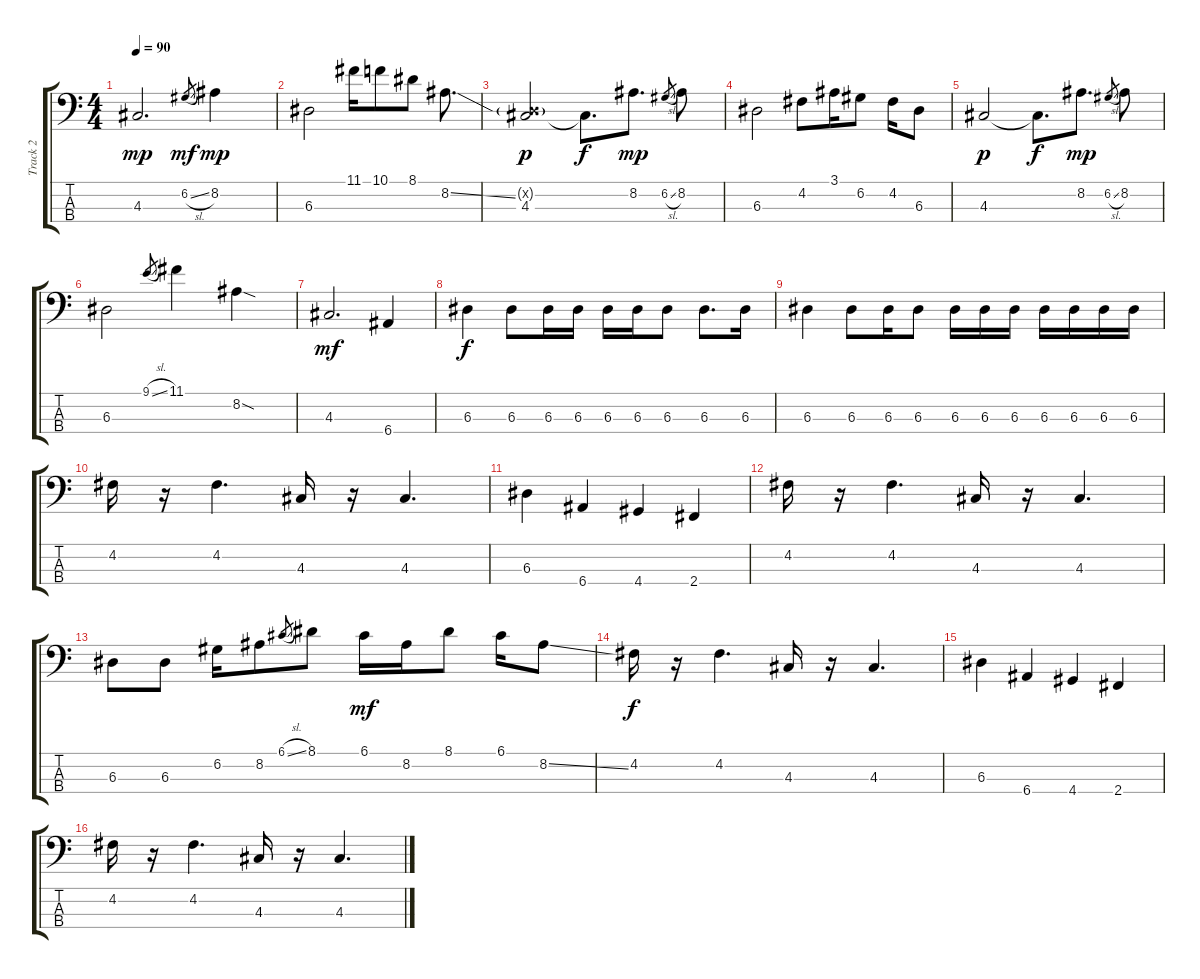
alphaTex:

\track ("Track 2" "Track 2") {instrument electricbassfinger}
\staff {score tabs}
\tuning (G2 D2 A1 E1) {hide}
\ts (4 4)
\tempo 90
\clef f4
\ks c
4.3.2{d dy mp} 6.2{sl}.8{gr dy mf} 8.2.4{dy mp} |
6.3.2 11.1.16 10.1.8 8.1.8 8.2{ss}.8{d} |
(0.2{g x} 4.3).2{dy p} 4.3{t}.8{d dy f} 8.2.8{d dy mp} 6.2{sl}.8{gr} 8.2.8 |
6.3.2 4.2.8 3.1.16 6.2.8 4.2.16 6.3.8 |
4.3.2{dy p} 4.3{t}.8{d dy f} 8.2.8{d dy mp} 6.2{sl}.8{gr} 8.2.8 |
6.3.2 9.1{sl}.8{gr} 11.1.4 8.2{sod}.4 |
4.3.2{d dy mf} 6.4.4 |
6.3.4{dy f} 6.3.8 6.3.16 6.3.16 6.3.16 6.3.16 6.3.8 6.3.8{d} 6.3.16 |
6.3.4 6.3.8 6.3.16 6.3.8 6.3.16 6.3.16 6.3.16 6.3.16 6.3.16 6.3.16 6.3.16 |
4.2.16 r.16 4.2.4{d} 4.3.16 r.16 4.3.4{d} |
6.3.4 6.4.4 4.4.4 2.4.4 |
4.2.16 r.16 4.2.4{d} 4.3.16 r.16 4.3.4{d} |
6.3.8 6.3.8 6.2.16 8.2.8 6.1{sl}.8{gr} 8.1.8 6.1.16{dy mf} 8.2.16 8.1.8 6.1.16 8.2{ss}.8 |
4.2.16{dy f} r.16 4.2.4{d} 4.3.16 r.16 4.3.4{d} |
6.3.4 6.4.4 4.4.4 2.4.4 |
4.2.16 r.16 4.2.4{d} 4.3.16 r.16 4.3.4{d}
